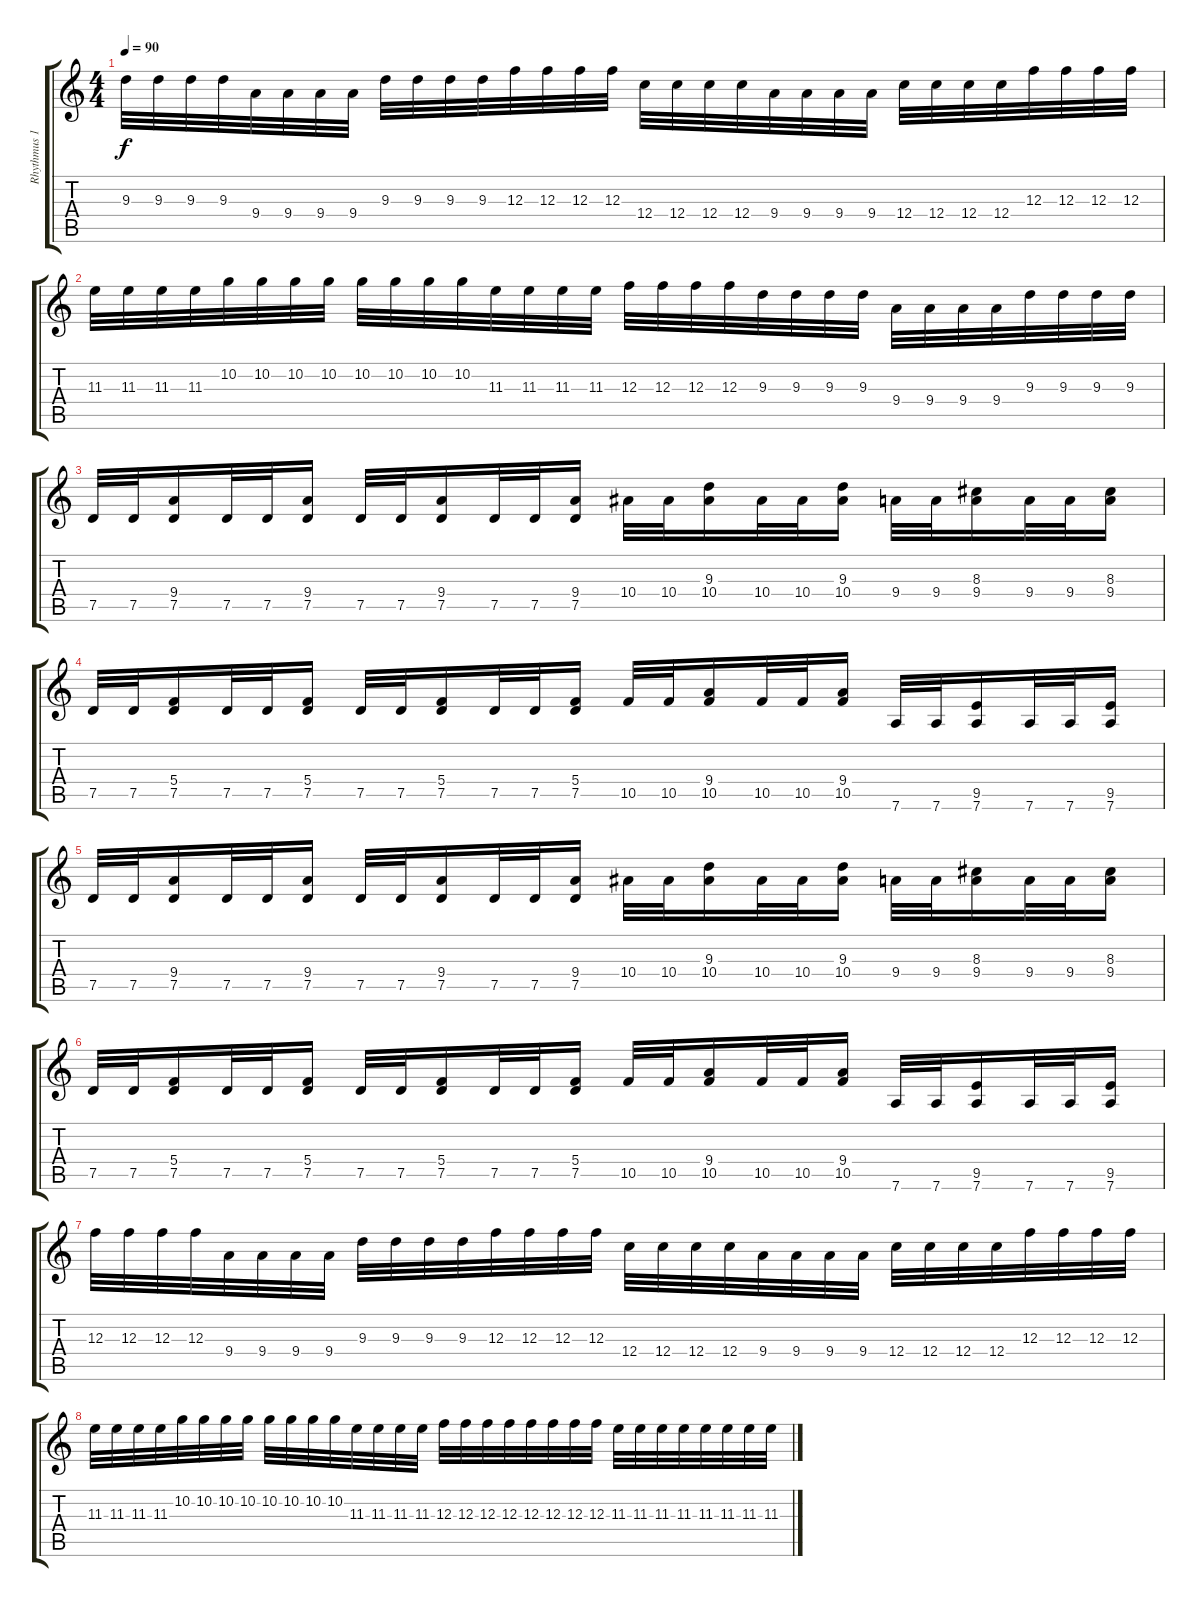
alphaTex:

\track ("Rhythmus 1" "Rhythmus 1") {instrument distortionguitar}
\staff {score tabs}
\tuning (D4 A3 F3 C3 G2 D2) {hide}
\ts (4 4)
\tempo 90
\clef g2
\ks c
9.3.32{dy f} 9.3.32 9.3.32 9.3.32 9.4.32 9.4.32 9.4.32 9.4.32 9.3.32 9.3.32 9.3.32 9.3.32 12.3.32 12.3.32 12.3.32 12.3.32 12.4.32 12.4.32 12.4.32 12.4.32 9.4.32 9.4.32 9.4.32 9.4.32 12.4.32 12.4.32 12.4.32 12.4.32 12.3.32 12.3.32 12.3.32 12.3.32 |
11.3.32 11.3.32 11.3.32 11.3.32 10.2.32 10.2.32 10.2.32 10.2.32 10.2.32 10.2.32 10.2.32 10.2.32 11.3.32 11.3.32 11.3.32 11.3.32 12.3.32 12.3.32 12.3.32 12.3.32 9.3.32 9.3.32 9.3.32 9.3.32 9.4.32 9.4.32 9.4.32 9.4.32 9.3.32 9.3.32 9.3.32 9.3.32 |
7.5.32 7.5.32 (9.4 7.5).16 7.5.32 7.5.32 (9.4 7.5).16 7.5.32 7.5.32 (9.4 7.5).16 7.5.32 7.5.32 (9.4 7.5).16 10.4.32 10.4.32 (9.3 10.4).16 10.4.32 10.4.32 (9.3 10.4).16 9.4.32 9.4.32 (8.3 9.4).16 9.4.32 9.4.32 (8.3 9.4).16 |
7.5.32 7.5.32 (5.4 7.5).16 7.5.32 7.5.32 (5.4 7.5).16 7.5.32 7.5.32 (5.4 7.5).16 7.5.32 7.5.32 (5.4 7.5).16 10.5.32 10.5.32 (9.4 10.5).16 10.5.32 10.5.32 (9.4 10.5).16 7.6.32 7.6.32 (9.5 7.6).16 7.6.32 7.6.32 (9.5 7.6).16 |
7.5.32 7.5.32 (9.4 7.5).16 7.5.32 7.5.32 (9.4 7.5).16 7.5.32 7.5.32 (9.4 7.5).16 7.5.32 7.5.32 (9.4 7.5).16 10.4.32 10.4.32 (9.3 10.4).16 10.4.32 10.4.32 (9.3 10.4).16 9.4.32 9.4.32 (8.3 9.4).16 9.4.32 9.4.32 (8.3 9.4).16 |
7.5.32 7.5.32 (5.4 7.5).16 7.5.32 7.5.32 (5.4 7.5).16 7.5.32 7.5.32 (5.4 7.5).16 7.5.32 7.5.32 (5.4 7.5).16 10.5.32 10.5.32 (9.4 10.5).16 10.5.32 10.5.32 (9.4 10.5).16 7.6.32 7.6.32 (9.5 7.6).16 7.6.32 7.6.32 (9.5 7.6).16 |
12.3.32 12.3.32 12.3.32 12.3.32 9.4.32 9.4.32 9.4.32 9.4.32 9.3.32 9.3.32 9.3.32 9.3.32 12.3.32 12.3.32 12.3.32 12.3.32 12.4.32 12.4.32 12.4.32 12.4.32 9.4.32 9.4.32 9.4.32 9.4.32 12.4.32 12.4.32 12.4.32 12.4.32 12.3.32 12.3.32 12.3.32 12.3.32 |
11.3.32 11.3.32 11.3.32 11.3.32 10.2.32 10.2.32 10.2.32 10.2.32 10.2.32 10.2.32 10.2.32 10.2.32 11.3.32 11.3.32 11.3.32 11.3.32 12.3.32 12.3.32 12.3.32 12.3.32 12.3.32 12.3.32 12.3.32 12.3.32 11.3.32 11.3.32 11.3.32 11.3.32 11.3.32 11.3.32 11.3.32 11.3.32
